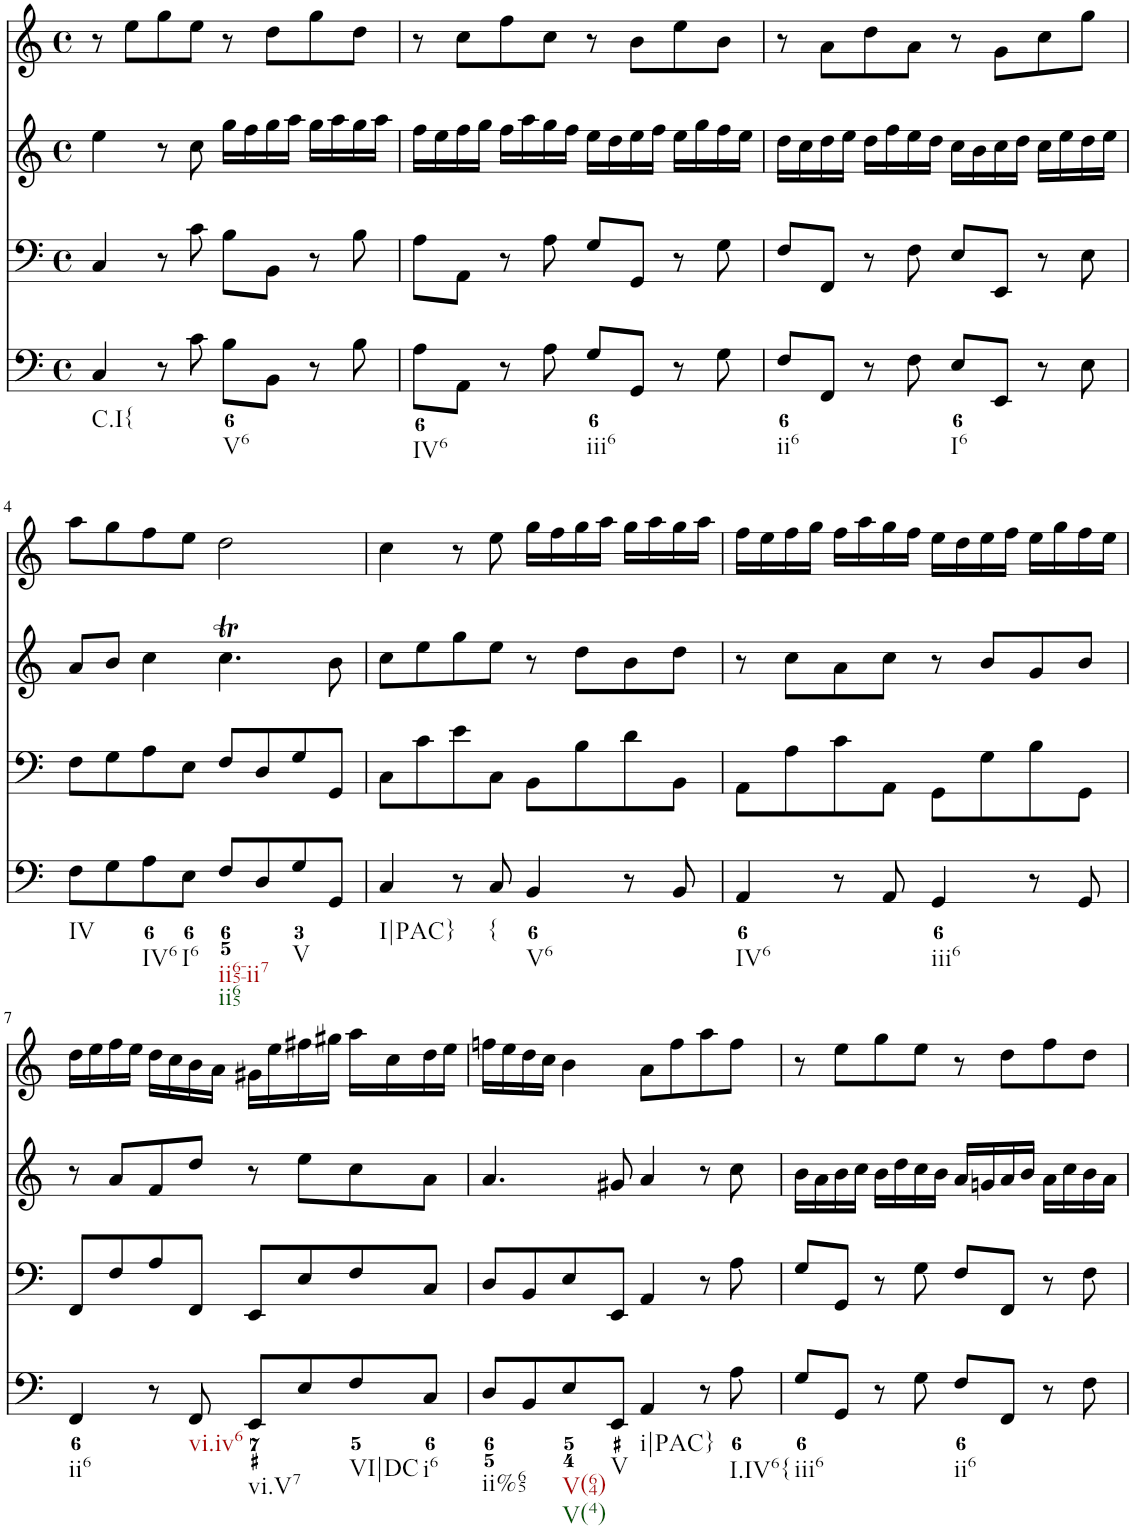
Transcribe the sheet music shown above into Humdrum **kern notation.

**kern	**kern	**kern	**kern
*part4	*part3	*part2	*part1
*staff4	*staff3	*staff2	*staff1
*I"Piano	*I"Piano	*I"Piano	*I"Piano
*I'Pno	*I'Pno	*I'Pno	*I'Pno
*clefF4	*clefF4	*clefG2	*clefG2
*k[]	*k[]	*k[]	*k[]
*M4/4	*M4/4	*M4/4	*M4/4
*met(c)	*met(c)	*met(c)	*met(c)
=1	=1	=1	=1
!LO:TX:b:t=C.I{	!	!	!
4C/	4C/	4ee\	8r
.	.	.	8ee\L
8r	8r	8r	8gg\
8c\	8c\	8cc\	8ee\J
!LO:TX:b:t=V6	!	!	!
8B\L	8B\L	16gg\LL	8r
.	.	16ff\	.
8BB\J	8BB\J	16gg\	8dd\L
.	.	16aa\JJ	.
8r	8r	16gg\LL	8gg\
.	.	16aa\	.
8B\	8B\	16gg\	8dd\J
.	.	16aa\JJ	.
=2	=2	=2	=2
!LO:TX:b:t=IV6	!	!	!
8A\L	8A\L	16ff\LL	8r
.	.	16ee\	.
8AA\J	8AA\J	16ff\	8cc\L
.	.	16gg\JJ	.
8r	8r	16ff\LL	8ff\
.	.	16aa\	.
8A\	8A\	16gg\	8cc\J
.	.	16ff\JJ	.
!LO:TX:b:t=iii6	!	!	!
8G/L	8G/L	16ee\LL	8r
.	.	16dd\	.
8GG/J	8GG/J	16ee\	8b\L
.	.	16ff\JJ	.
8r	8r	16ee\LL	8ee\
.	.	16gg\	.
8G\	8G\	16ff\	8b\J
.	.	16ee\JJ	.
=3	=3	=3	=3
!LO:TX:b:t=ii6	!	!	!
8F/L	8F/L	16dd\LL	8r
.	.	16cc\	.
8FF/J	8FF/J	16dd\	8a\L
.	.	16ee\JJ	.
8r	8r	16dd\LL	8dd\
.	.	16ff\	.
8F\	8F\	16ee\	8a\J
.	.	16dd\JJ	.
!LO:TX:b:t=I6	!	!	!
8E/L	8E/L	16cc\LL	8r
.	.	16b\	.
8EE/J	8EE/J	16cc\	8g\L
.	.	16dd\JJ	.
8r	8r	16cc\LL	8cc\
.	.	16ee\	.
8E\	8E\	16dd\	8gg\J
.	.	16ee\JJ	.
!!LO:LB:g=z
=4	=4	=4	=4
!LO:TX:b:t=IV	!	!	!
8F\L	8F\L	8a/L	8aa\L
8G\	8G\	8b/J	8gg\
!LO:TX:b:t=IV6	!	!	!
8A\	8A\	4cc\	8ff\
!LO:TX:b:t=I6	!	!	!
8E\J	8E\J	.	8ee\J
!LO:TX:b:t=ii65-ii7	!	!	!
!LO:TX:b:t=ii65	!	!	!
8F/L	8F/L	4.ccT\	2dd\
8D/	8D/	.	.
!LO:TX:b:t=V	!	!	!
8G/	8G/	.	.
8GG/J	8GG/J	8b\	.
=5	=5	=5	=5
!LO:TX:b:t=I|PAC}	!	!	!
4C/	8C\L	8cc\L	4cc\
.	8c\	8ee\	.
8r	8e\	8gg\	8r
!LO:TX:b:t={	!	!	!
8C/	8C\J	8ee\J	8ee\
!LO:TX:b:t=V6	!	!	!
4BB/	8BB\L	8r	16gg\LL
.	.	.	16ff\
.	8B\	8dd\L	16gg\
.	.	.	16aa\JJ
8r	8d\	8b\	16gg\LL
.	.	.	16aa\
8BB/	8BB\J	8dd\J	16gg\
.	.	.	16aa\JJ
=6	=6	=6	=6
!LO:TX:b:t=IV6	!	!	!
4AA/	8AA\L	8r	16ff\LL
.	.	.	16ee\
.	8A\	8cc\L	16ff\
.	.	.	16gg\JJ
8r	8c\	8a\	16ff\LL
.	.	.	16aa\
8AA/	8AA\J	8cc\J	16gg\
.	.	.	16ff\JJ
!LO:TX:b:t=iii6	!	!	!
4GG/	8GG\L	8r	16ee\LL
.	.	.	16dd\
.	8G\	8b/L	16ee\
.	.	.	16ff\JJ
8r	8B\	8g/	16ee\LL
.	.	.	16gg\
8GG/	8GG\J	8b/J	16ff\
.	.	.	16ee\JJ
!!LO:LB:g=z
=7	=7	=7	=7
!LO:TX:b:t=ii6	!	!	!
4FF/	8FF/L	8r	16dd\LL
.	.	.	16ee\
.	8F/	8a/L	16ff\
.	.	.	16ee\JJ
8r	8A/	8f/	16dd\LL
.	.	.	16cc\
!LO:TX:b:t=vi.iv6	!	!	!
8FF/	8FF/J	8dd/J	16b\
.	.	.	16a\JJ
!LO:TX:b:t=vi.V7	!	!	!
8EE/L	8EE/L	8r	16g#X\LL
.	.	.	16ee\
8E/	8E/	8ee\L	16ff#X\
.	.	.	16gg#X\JJ
!LO:TX:b:t=VI|DC	!	!	!
8F/	8F/	8cc\	16aa\LL
.	.	.	16cc\
!LO:TX:b:t=i6	!	!	!
8C/J	8C/J	8a\J	16dd\
.	.	.	16ee\JJ
=8	=8	=8	=8
!LO:TX:b:t=ii%65	!	!	!
8D/L	8D/L	4.a/	16ffn\LL
.	.	.	16ee\
8BB/	8BB/	.	16dd\
.	.	.	16cc\JJ
!LO:TX:b:t=V(64)	!	!	!
!LO:TX:b:t=V(4)	!	!	!
8E/	8E/	.	4b\
!LO:TX:b:t=V	!	!	!
8EE/J	8EE/J	8g#X/	.
!LO:TX:b:t=i|PAC}	!	!	!
4AA/	4AA/	4a/	8a\L
.	.	.	8ff\
8r	8r	8r	8aa\
!LO:TX:b:t=I.IV6{	!	!	!
8A\	8A\	8cc\	8ff\J
=9	=9	=9	=9
!LO:TX:b:t=iii6	!	!	!
8G/L	8G/L	16b\LL	8r
.	.	16a\	.
8GG/J	8GG/J	16b\	8ee\L
.	.	16cc\JJ	.
8r	8r	16b\LL	8gg\
.	.	16dd\	.
8G\	8G\	16cc\	8ee\J
.	.	16b\JJ	.
!LO:TX:b:t=ii6	!	!	!
8F/L	8F/L	16a/LL	8r
.	.	16gn/	.
8FF/J	8FF/J	16a/	8dd\L
.	.	16b/JJ	.
8r	8r	16a\LL	8ff\
.	.	16cc\	.
8F\	8F\	16b\	8dd\J
.	.	16a\JJ	.
=	=	=	=
*-	*-	*-	*-
